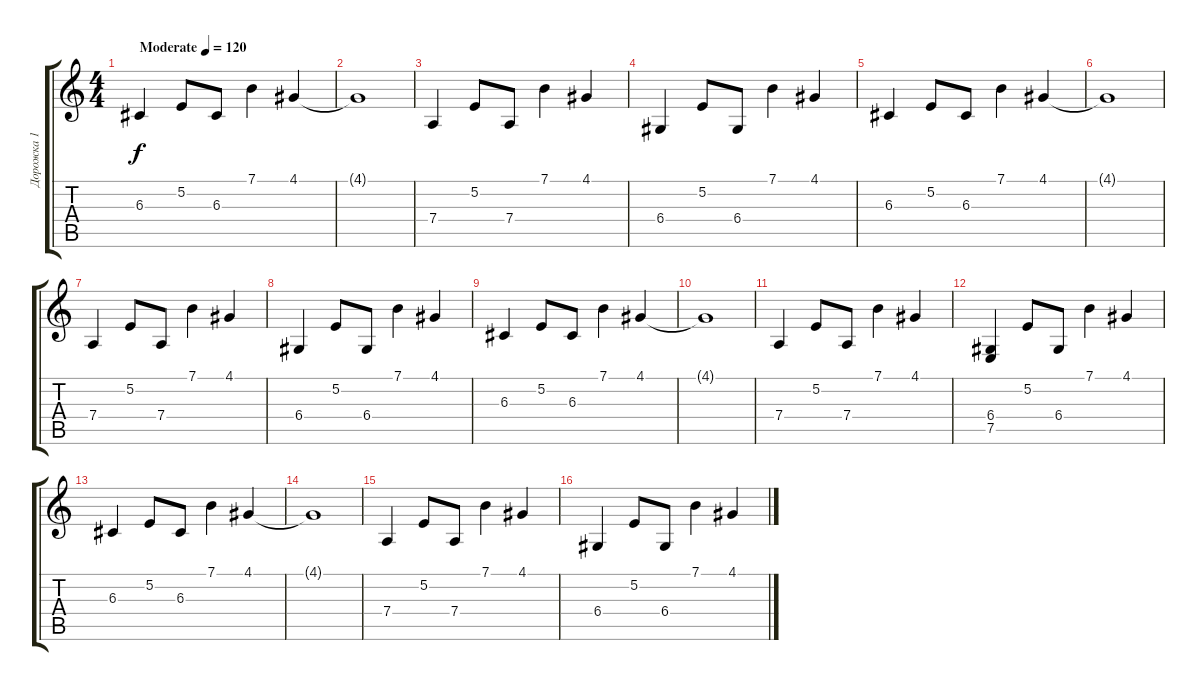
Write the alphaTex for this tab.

\track ("Дорожка 1" "Дорожка 1") {instrument electricpiano1}
\staff {score tabs}
\tuning (E4 B3 G3 D3 A2 E2) {hide}
\ts (4 4)
\tempo (120 "Moderate")
\clef g2
\ks c
6.3.4{dy f instrument electricpiano1} 5.2.8 6.3.8 7.1.4 4.1.4 |
4.1{t}.1 |
7.4.4 5.2.8 7.4.8 7.1.4 4.1.4 |
6.4.4 5.2.8 6.4.8 7.1.4 4.1.4 |
6.3.4 5.2.8 6.3.8 7.1.4 4.1.4 |
4.1{t}.1 |
7.4.4 5.2.8 7.4.8 7.1.4 4.1.4 |
6.4.4 5.2.8 6.4.8 7.1.4 4.1.4 |
6.3.4 5.2.8 6.3.8 7.1.4 4.1.4 |
4.1{t}.1 |
7.4.4 5.2.8 7.4.8 7.1.4 4.1.4 |
(6.4 7.5).4 5.2.8 6.4.8 7.1.4 4.1.4 |
6.3.4 5.2.8 6.3.8 7.1.4 4.1.4 |
4.1{t}.1 |
7.4.4 5.2.8 7.4.8 7.1.4 4.1.4 |
6.4.4 5.2.8 6.4.8 7.1.4 4.1.4
